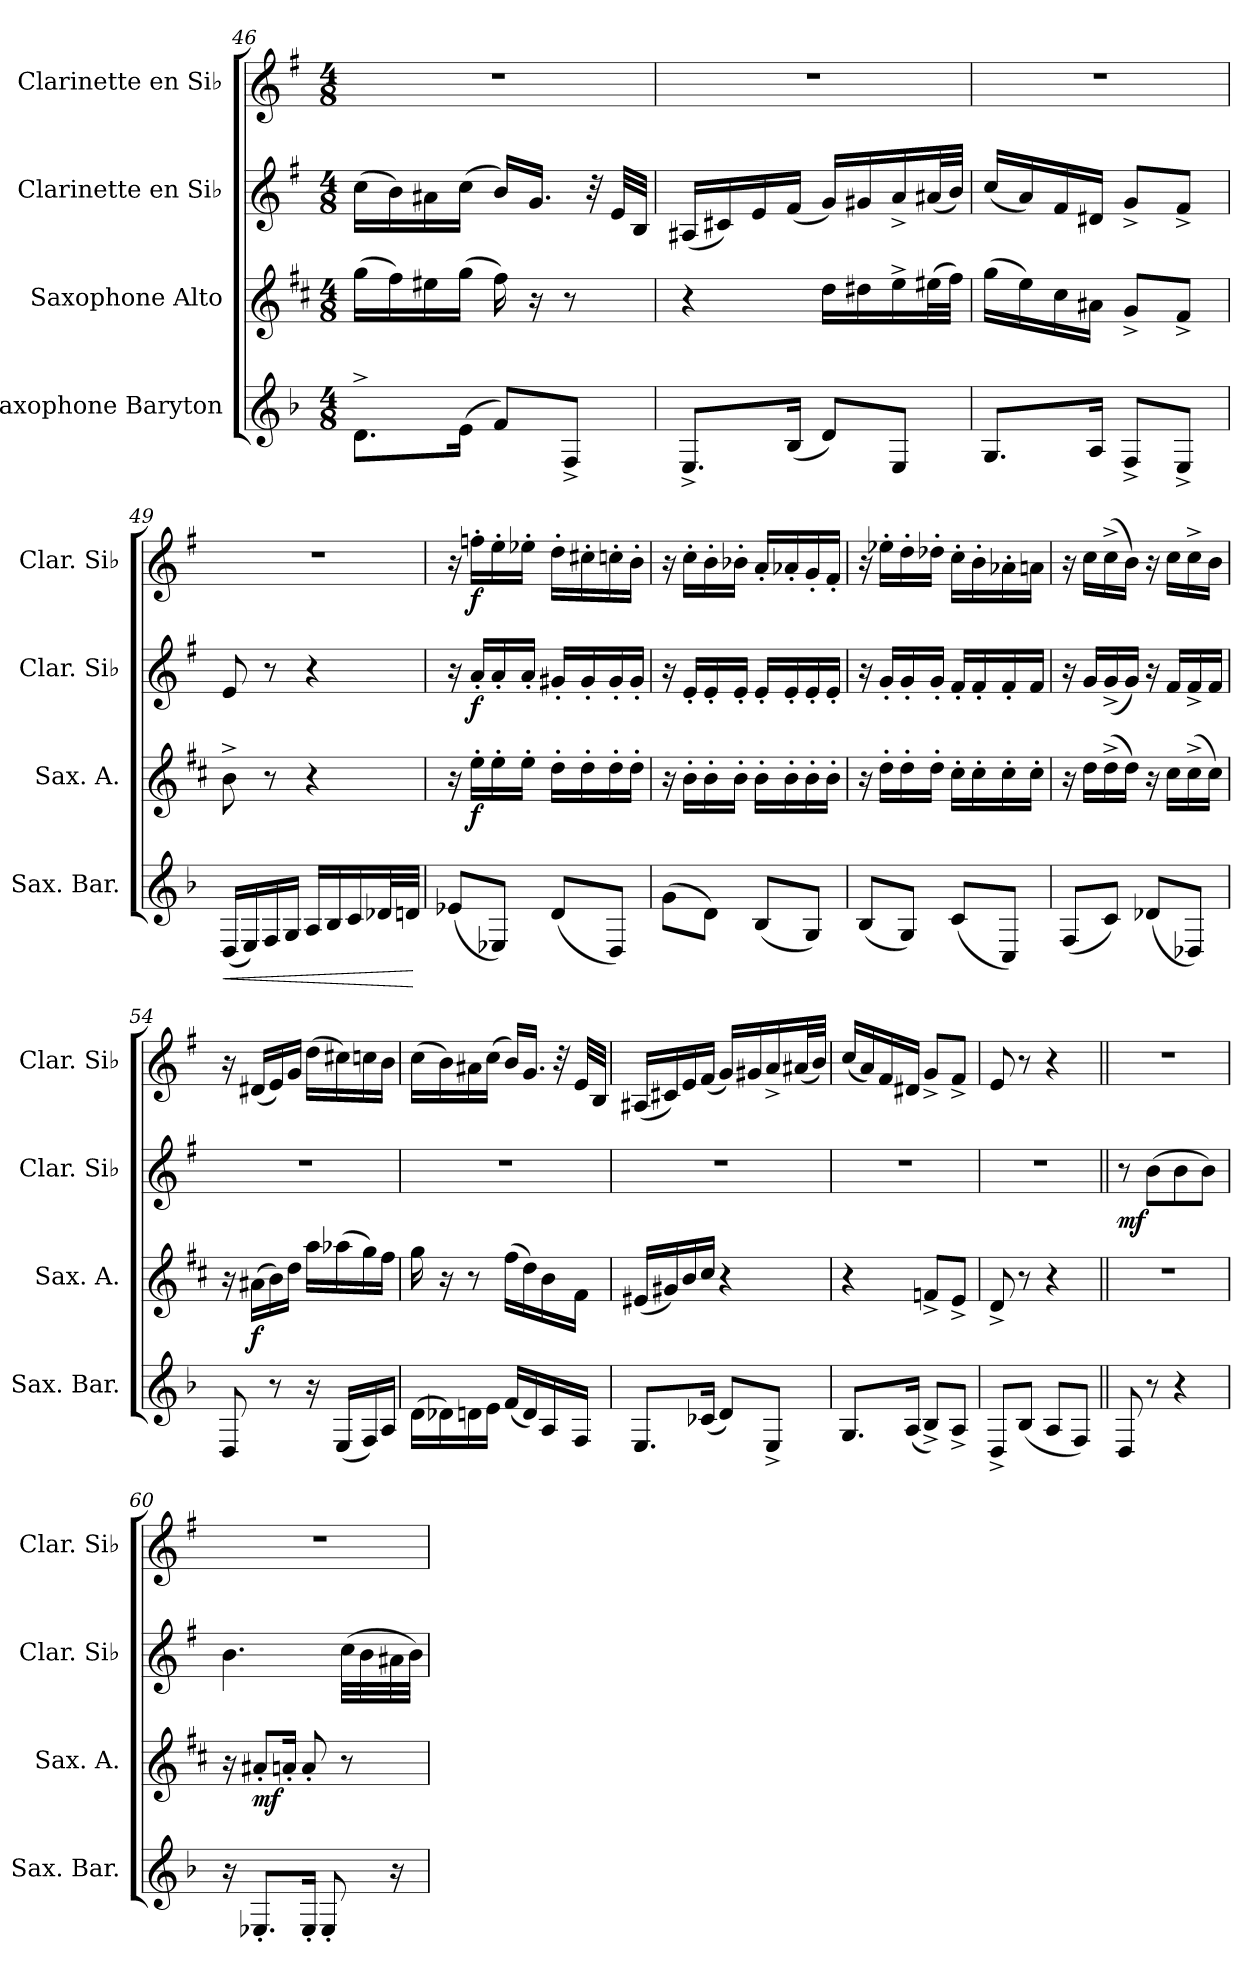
**kern	**dynam	**kern	**dynam	**kern	**dynam	**kern	**dynam
*part4	*part4	*part3	*part3	*part2	*part2	*part1	*part1
*staff4	*staff4	*staff3	*staff3	*staff2	*staff2	*staff1	*staff1
*I"Saxophone Baryton	*	*I"Saxophone Alto	*	*I"Clarinette en Si♭	*	*I"Clarinette en Si♭	*
*I'Sax. Bar.	*	*I'Sax. A.	*	*I'Clar. Si♭	*	*I'Clar. Si♭	*
*clefG2	*	*clefG2	*	*clefG2	*	*clefG2	*
*ITrd12c21	*	*ITrd5c9	*	*ITrd1c2	*	*ITrd1c2	*
*k[b-]	*	*k[b-]	*	*k[b-]	*	*k[b-]	*
*M4/8	*	*M4/8	*	*M4/8	*	*M4/8	*
=46	=46	=46	=46	=46	=46	=46	=46
8.D^\L	.	(>16b-\LL	.	(>16b-\LL	.	2r	.
.	.	16a\)	.	16a\)	.	.	.
.	.	16g#X\	.	16g#X\	.	.	.
(>16E\Jk	.	(>16b-\JJ	.	(>16b-\JJ	.	.	.
8F/L)	.	16a\)	.	16a/LL)	.	.	.
.	.	16r	.	16.f/JJ	.	.	.
8FF^/J	.	8r	.	.	.	.	.
.	.	.	.	32r	.	.	.
.	.	.	.	32d/LLL	.	.	.
.	.	.	.	32A/JJJ	.	.	.
=47	=47	=47	=47	=47	=47	=47	=47
8.EE^/L	.	4r	.	(<16G#X/LL	.	2r	.
.	.	.	.	16Bn/)	.	.	.
.	.	.	.	16d/	.	.	.
(<16BB-/Jk	.	.	.	(<16e/JJ	.	.	.
8D/L)	.	16f\LL	.	16f/LL)	.	.	.
.	.	16f#X\	.	16f#X/	.	.	.
8EE/J	.	16g^\	.	16g^/	.	.	.
.	.	(>32g#X\L	.	(<32g#X/L	.	.	.
.	.	32a\JJJ)	.	32a/JJJ)	.	.	.
=48	=48	=48	=48	=48	=48	=48	=48
8.GG/L	.	(>16b-\LL	.	(<16b-/LL	.	2r	.
.	.	16g\)	.	16g/)	.	.	.
.	.	16e\	.	16e/	.	.	.
16AA/Jk	.	16c#X\JJ	.	16c#X/JJ	.	.	.
8FF^/L	.	8B-^/L	.	8f^/L	.	.	.
8EE^/J	.	8A^/J	.	8e^/J	.	.	.
=49	=49	=49	=49	=49	=49	=49	=49
!	!LO:HP:b	!	!	!	!	!	!
(<16DD/LL	<	8d^\	.	8d/	.	2r	.
16EE/)	.	.	.	.	.	.	.
16FF/	.	8r	.	8r	.	.	.
16GG/JJ	.	.	.	.	.	.	.
16AA/LL	.	4r	.	4r	.	.	.
16BB-/	.	.	.	.	.	.	.
16C/	.	.	.	.	.	.	.
32D-X/L	.	.	.	.	.	.	.
32Dn/JJJ	.	.	.	.	.	.	.
.	[	.	.	.	.	.	.
!!LO:PB:g=z
=50	=50	=50	=50	=50	=50	=50	=50
(<8E-X/L	.	16r	.	16r	.	16r	.
!	!	!	!LO:DY:b	!	!LO:DY:b	!	!LO:DY:b
.	.	16g'\LL	f	16g'/LL	f	16ee-X'\LL	f
8EE-X/J)	.	16g'\	.	16g'/	.	16dd'\	.
.	.	16g'\JJ	.	16g'/JJ	.	16dd-X'\JJ	.
(<8D/L	.	16f'\LL	.	16f#X'/LL	.	16cc'\LL	.
.	.	16f'\	.	16f#'/	.	16bn'\	.
8DD/J)	.	16f'\	.	16f#'/	.	16b-X'\	.
.	.	16f'\JJ	.	16f#'/JJ	.	16a'\JJ	.
=51	=51	=51	=51	=51	=51	=51	=51
(>8G\L	.	16r	.	16r	.	16r	.
.	.	16d'\LL	.	16d'/LL	.	16b-'\LL	.
8D\J)	.	16d'\	.	16d'/	.	16a'\	.
.	.	16d'\JJ	.	16d'/JJ	.	16a-X'\JJ	.
(<8BB-/L	.	16d'\LL	.	16d'/LL	.	16g'/LL	.
.	.	16d'\	.	16d'/	.	16g-X'/	.
8GG/J)	.	16d'\	.	16d'/	.	16f'/	.
.	.	16d'\JJ	.	16d'/JJ	.	16e'/JJ	.
=52	=52	=52	=52	=52	=52	=52	=52
(<8BB-/L	.	16r	.	16r	.	16r	.
.	.	16f'\LL	.	16f'/LL	.	16dd-X'\LL	.
8GG/J)	.	16f'\	.	16f'/	.	16cc'\	.
.	.	16f'\JJ	.	16f'/JJ	.	16cc-X'\JJ	.
(<8C/L	.	16e'\LL	.	16e'/LL	.	16b-'\LL	.
.	.	16e'\	.	16e'/	.	16a'\	.
8CC/J)	.	16e'\	.	16e'/	.	16g-X'\	.
.	.	16e'\JJ	.	16e/JJ	.	16gn\JJ	.
=53	=53	=53	=53	=53	=53	=53	=53
(<8FF/L	.	16r	.	16r	.	16r	.
.	.	16f\LL	.	16f/LL	.	16b-\LL	.
8C/J)	.	(>16f^\	.	(<16f^/	.	(>16b-^\	.
.	.	16f\JJ)	.	16f/JJ)	.	16a\JJ)	.
(<8D-X/L	.	16r	.	16r	.	16r	.
.	.	16e\LL	.	16e/LL	.	16b-\LL	.
8DD-X/J)	.	(>16e^\	.	16e^/	.	16b-^\	.
.	.	16e\JJ)	.	16e/JJ	.	16a\JJ	.
=54	=54	=54	=54	=54	=54	=54	=54
8DD/	.	16r	.	2r	.	16r	.
!	!	!	!LO:DY:b	!	!	!	!
.	.	(>16c#X\LL	f	.	.	(<16c#X/LL	.
8r	.	16d\)	.	.	.	16d/)	.
.	.	16f\JJ	.	.	.	16f/JJ	.
16r	.	16cc\LL	.	.	.	(>16cc\LL	.
(<16EE/LL	.	(>16cc-X\	.	.	.	16bn\)	.
16FF/)	.	16b-\)	.	.	.	16b-X\	.
16AA/JJ	.	16a\JJ	.	.	.	16a\JJ	.
!!LO:LB:g=z
=55	=55	=55	=55	=55	=55	=55	=55
(>16D\LL	.	16b-\	.	2r	.	(>16b-\LL	.
16D-X\)	.	16r	.	.	.	16a\)	.
16Dn\	.	8r	.	.	.	16g#X\	.
16E\JJ	.	.	.	.	.	(>16b-\JJ	.
(<16F/LL	.	(>16a\LL	.	.	.	16a/LL)	.
16D/)	.	16f\)	.	.	.	16.f/JJ	.
16AA/	.	16d\	.	.	.	.	.
.	.	.	.	.	.	32r	.
16FF/JJ	.	16A\JJ	.	.	.	32d/LLL	.
.	.	.	.	.	.	32A/JJJ	.
=56	=56	=56	=56	=56	=56	=56	=56
8.EE/L	.	(<16G#X/LL	.	2r	.	(<16G#X/LL	.
.	.	16Bn/)	.	.	.	16Bn/)	.
.	.	16d/	.	.	.	16d/	.
(<16C-X/Jk	.	16e/JJ	.	.	.	(<16e/JJ	.
8D/L)	.	4r	.	.	.	16f/LL)	.
.	.	.	.	.	.	16f#X/	.
8EE^/J	.	.	.	.	.	16g^/	.
.	.	.	.	.	.	(<32g#X/L	.
.	.	.	.	.	.	32a/JJJ)	.
=57	=57	=57	=57	=57	=57	=57	=57
8.GG/L	.	4r	.	2r	.	(<16b-/LL	.
.	.	.	.	.	.	16g/)	.
.	.	.	.	.	.	16e/	.
(<16AA/Jk	.	.	.	.	.	16c#X/JJ	.
8BB-^/L)	.	8A-X^/L	.	.	.	8f^/L	.
8AA^/J	.	8G^/J	.	.	.	8e^/J	.
=58	=58	=58	=58	=58	=58	=58	=58
8DD^/L	.	8F^/	.	2r	.	8d/	.
(<8BB-/J	.	8r	.	.	.	8r	.
8AA/L	.	4r	.	.	.	4r	.
8FF/J)	.	.	.	.	.	.	.
=59||	=59||	=59||	=59||	=59||	=59||	=59||	=59||
!	!	!	!	!	!LO:DY:b	!	!
8DD/	.	2r	.	8r	mf	2r	.
8r	.	.	.	(>8a\L	.	.	.
4r	.	.	.	8a\	.	.	.
.	.	.	.	8a\J)	.	.	.
!!LO:LB:g=z
=60	=60	=60	=60	=60	=60	=60	=60
16r	.	16r	.	4.a\	.	2r	.
!	!	!	!LO:DY:b	!	!	!	!
8.EE-X'/L	.	8c#X'/L	mf	.	.	.	.
.	.	16cn'/Jk	.	.	.	.	.
16EE-'/Jk	.	8c'/	.	.	.	.	.
8EE-'/	.	.	.	.	.	.	.
.	.	8r	.	(>32b-\LLL	.	.	.
.	.	.	.	32a\	.	.	.
16r	.	.	.	32g#X\	.	.	.
.	.	.	.	32a\JJJ)	.	.	.
=	=	=	=	=	=	=	=
*-	*-	*-	*-	*-	*-	*-	*-
